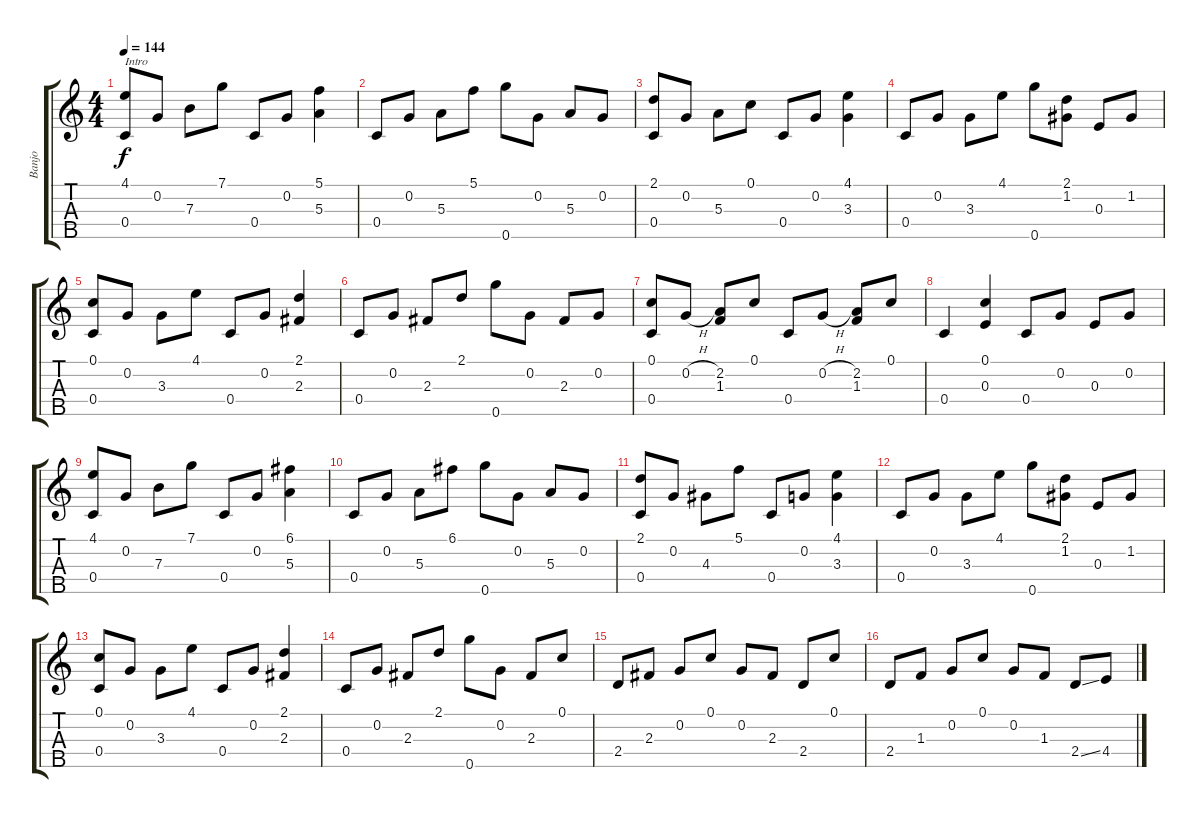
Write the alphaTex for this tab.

\track ("Banjo" "Banjo") {instrument banjo}
\staff {score tabs}
\tuning (C4 G3 E3 C3 G4) {hide}
\displaytranspose 12
\ts (4 4)
\tempo 144
\clef g2
\ks c
(4.1 0.4).8{txt "Intro" dy f instrument banjo} 0.2.8 7.3.8 7.1.8 0.4.8 0.2.8 (5.1 5.3).4 |
0.4.8 0.2.8 5.3.8 5.1.8 0.5.8 0.2.8 5.3.8 0.2.8 |
(2.1 0.4).8 0.2.8 5.3.8 0.1.8 0.4.8 0.2.8 (4.1 3.3).4 |
0.4.8 0.2.8 3.3.8 4.1.8 0.5.8 (2.1 1.2).8 0.3.8 1.2.8 |
(0.1 0.4).8 0.2.8 3.3.8 4.1.8 0.4.8 0.2.8 (2.1 2.3).4 |
0.4.8 0.2.8 2.3.8 2.1.8 0.5.8 0.2.8 2.3.8 0.2.8 |
(0.1 0.4).8 0.2{h}.8 (2.2 1.3).8 0.1.8 0.4.8 0.2{h}.8 (2.2 1.3).8 0.1.8 |
0.4.4 (0.1 0.3).4 0.4.8 0.2.8 0.3.8 0.2.8 |
(4.1 0.4).8 0.2.8 7.3.8 7.1.8 0.4.8 0.2.8 (6.1 5.3).4 |
0.4.8 0.2.8 5.3.8 6.1.8 0.5.8 0.2.8 5.3.8 0.2.8 |
(2.1 0.4).8 0.2.8 4.3.8 5.1.8 0.4.8 0.2.8 (4.1 3.3).4 |
0.4.8 0.2.8 3.3.8 4.1.8 0.5.8 (2.1 1.2).8 0.3.8 1.2.8 |
(0.1 0.4).8 0.2.8 3.3.8 4.1.8 0.4.8 0.2.8 (2.1 2.3).4 |
0.4.8 0.2.8 2.3.8 2.1.8 0.5.8 0.2.8 2.3.8 0.1.8 |
2.4.8 2.3.8 0.2.8 0.1.8 0.2.8 2.3.8 2.4.8 0.1.8 |
2.4.8 1.3.8 0.2.8 0.1.8 0.2.8 1.3.8 2.4{ss}.8 4.4.8
